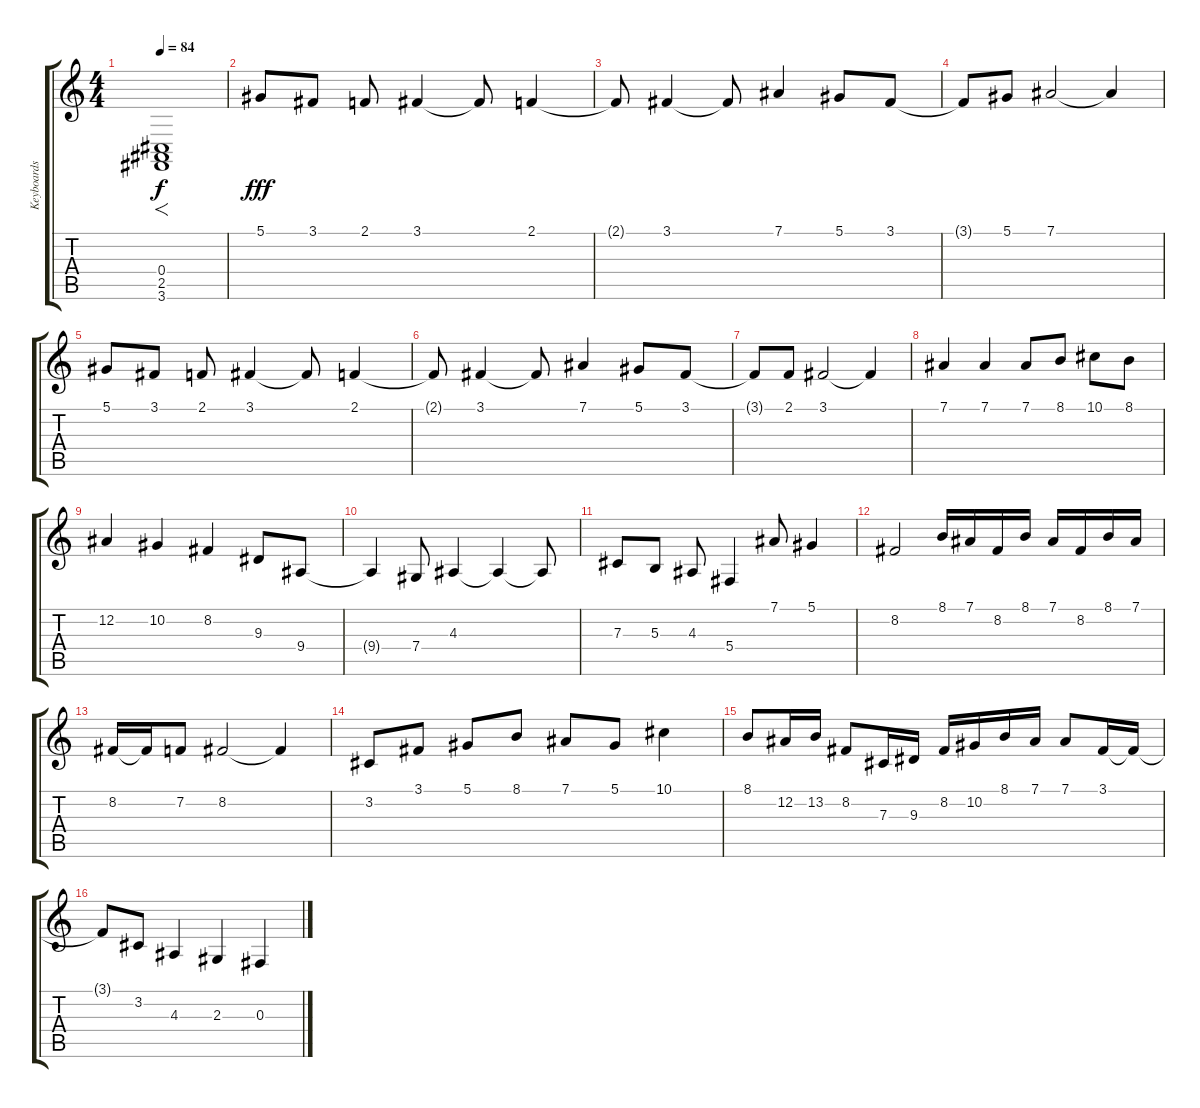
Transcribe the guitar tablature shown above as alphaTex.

\track ("Keyboards" "Keyboards") {instrument synthstrings1}
\staff {score tabs}
\tuning (Eb4 Bb3 Gb3 Db3 Ab2 Eb2) {hide}
\ts (4 4)
\tempo 84
\clef g2
\ks c
(0.4 2.5 3.6).1{f dy f instrument synthstrings1} |
5.1.8{dy fff} 3.1.8 2.1.8 3.1.4 3.1{t}.8 2.1.4 |
2.1{t}.8 3.1.4 3.1{t}.8 7.1.4 5.1.8 3.1.8 |
3.1{t}.8 5.1.8 7.1.2 7.1{t}.4 |
5.1.8 3.1.8 2.1.8 3.1.4 3.1{t}.8 2.1.4 |
2.1{t}.8 3.1.4 3.1{t}.8 7.1.4 5.1.8 3.1.8 |
3.1{t}.8 2.1.8 3.1.2 3.1{t}.4 |
7.1.4 7.1.4 7.1.8 8.1.8 10.1.8 8.1.8 |
12.2.4 10.2.4 8.2.4 9.3.8 9.4.8 |
9.4{t}.4 7.4.8 4.3.4 4.3{t}.4 4.3{t}.8 |
7.3.8 5.3.8 4.3.8 5.4.4 7.1.8 5.1.4 |
8.2.2 8.1.16 7.1.16 8.2.16 8.1.16 7.1.16 8.2.16 8.1.16 7.1.16 |
8.2.16 8.2{t}.16 7.2.8 8.2.2 8.2{t}.4 |
3.2.8 3.1.8 5.1.8 8.1.8 7.1.8 5.1.8 10.1.4 |
8.1.8 12.2.16 13.2.16 8.2.8 7.3.16 9.3.16 8.2.16 10.2.16 8.1.16 7.1.16 7.1.8 3.1.16 3.1{t}.16 |
3.1{t}.8 3.2.8 4.3.4 2.3.4 0.3.4
